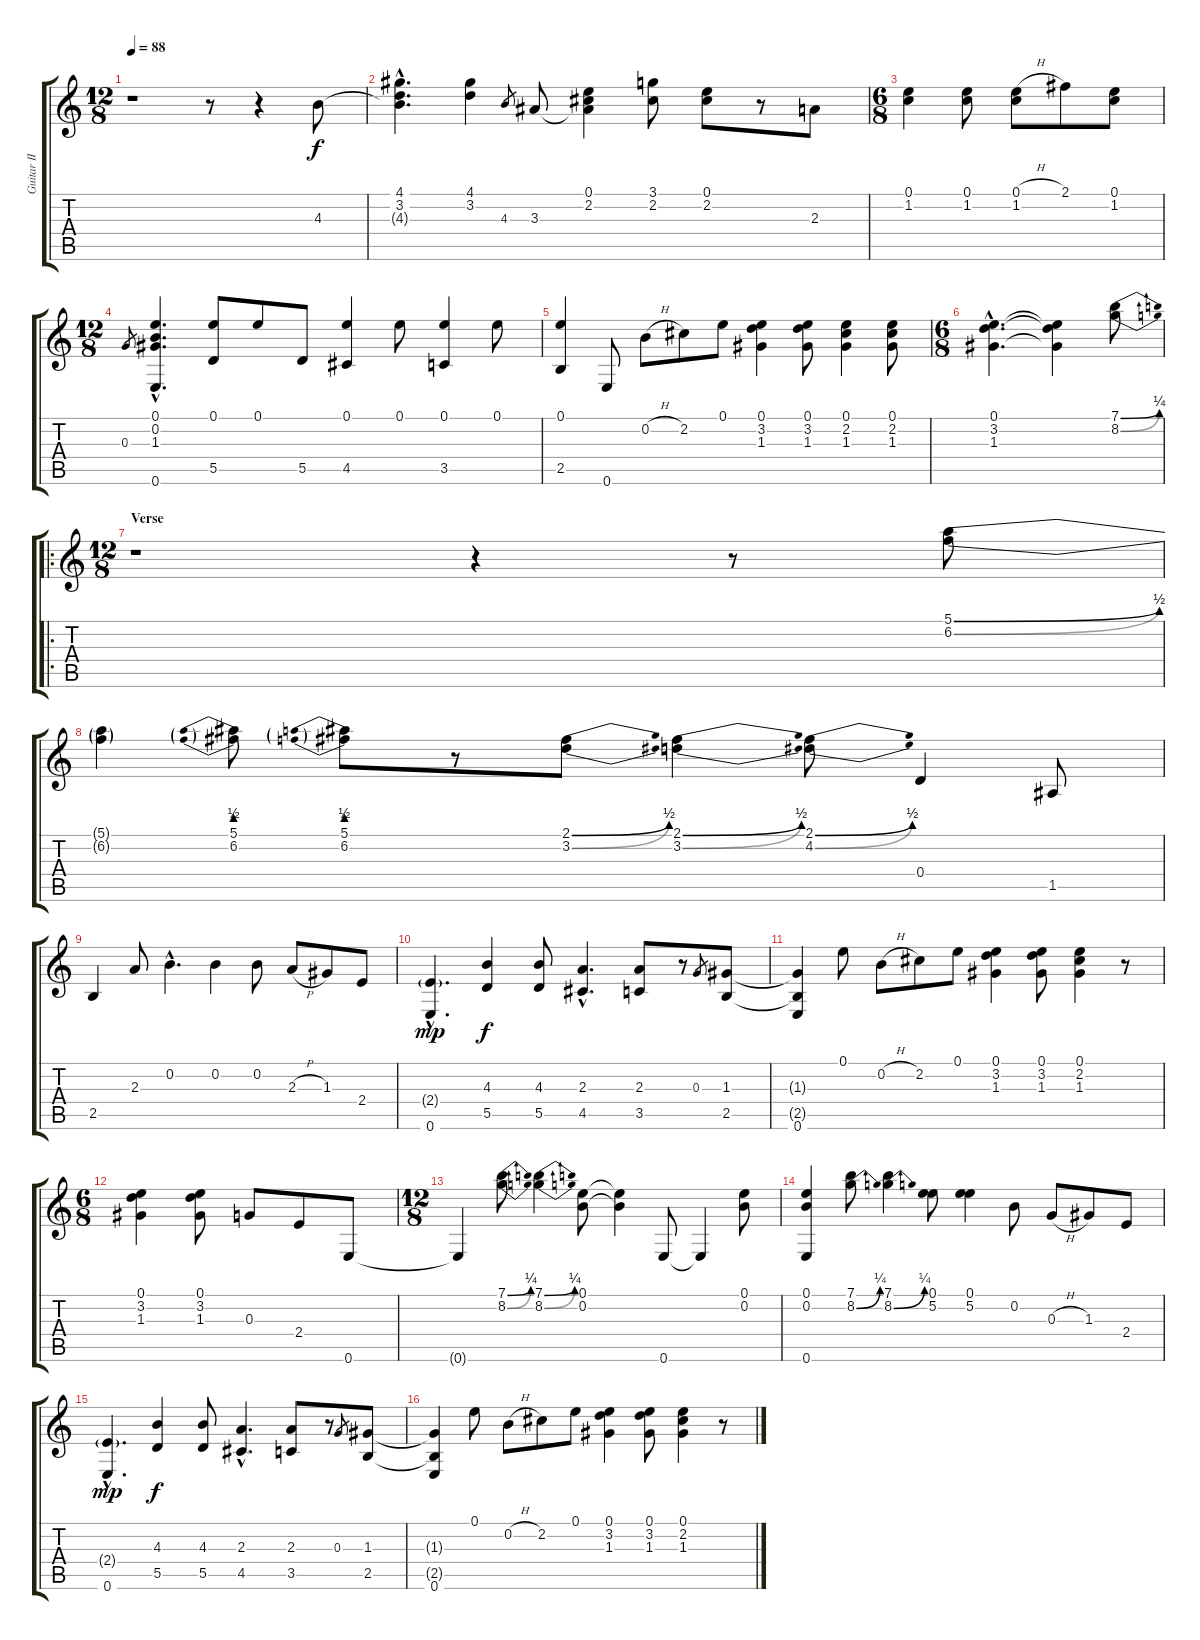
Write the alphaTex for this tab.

\track ("Guitar II" "Guitar II") {instrument distortionguitar}
\staff {score tabs}
\tuning (E4 B3 G3 D3 A2 E2) {hide}
\ts (12 8)
\tempo 88
\clef g2
\ks c
r.1{dy f instrument distortionguitar} r.8 r.4 4.3.8 |
(4.1{hac} 3.2{hac} 4.3{hac t}).4{d} (4.1 3.2).4 4.3.8{gr} 3.3.8 (0.1 2.2 3.3{t}).4 (3.1 2.2).8 (0.1 2.2).8 r.8 2.3.8 |
\ts (6 8)
(0.1 1.2).4 (0.1 1.2).8 (0.1{h} 1.2).8 2.1.8 (0.1 1.2).8 |
\ts (12 8)
0.3.8{gr} (0.1{hac} 0.2{hac} 1.3{hac} 0.6{hac}).4{d} (0.1 5.5).8 0.1.8 5.5.8 (0.1 4.5).4 0.1.8 (0.1 3.5).4 0.1.8 |
(0.1 2.5).4 0.6.8 0.2{h}.8 2.2.8 0.1.8 (0.1 3.2 1.3).4 (0.1 3.2 1.3).8 (0.1 2.2 1.3).4 (0.1 2.2 1.3).8 |
\ts (6 8)
(0.1{hac} 3.2{hac} 1.3{hac}).4{d} (0.1{t} 3.2{t} 1.3{t}).4 (7.1{be (bend 0 0 60 1)} 8.2{be (bend 0 0 60 1)}).8 |
\ro
\ts (12 8)
\section ("" "Verse")
r.1 r.4 r.8 (5.1{be (bend 0 0 60 2)} 6.2{be (bend 0 0 60 2)}).8 |
(5.1{t} 6.2{t}).4 (5.1{be (prebend 0 2 60 2)} 6.2{be (prebend 0 2 60 2)}).8 (5.1{be (prebend 0 2 60 2)} 6.2{be (prebend 0 2 60 2)}).8 r.8 (2.1{be (bend 0 0 60 2)} 3.2{be (bend 0 0 60 2)}).8 (2.1{be (bend 0 0 60 2)} 3.2{be (bend 0 0 60 2)}).4 (2.1{be (bend 0 0 60 2)} 4.2{be (bend 0 0 60 2)}).8 0.4.4 1.5.8 |
2.5.4 2.3.8 0.2{hac}.4{d} 0.2.4 0.2.8 2.3{h}.8 1.3.8 2.4.8 |
(2.4{g hac} 0.6{hac}).4{d dy mp} (4.3 5.5).4{dy f} (4.3 5.5).8 (2.3{hac} 4.5{hac}).4{d} (2.3 3.5).8 r.8 0.3.8{gr} (1.3 2.5).8 |
(1.3{t} 2.5{t} 0.6).4 0.1.8 0.2{h}.8 2.2.8 0.1.8 (0.1 3.2 1.3).4 (0.1 3.2 1.3).8 (0.1 2.2 1.3).4 r.8 |
\ts (6 8)
(0.1 3.2 1.3).4 (0.1 3.2 1.3).8 0.3.8 2.4.8 0.6.8 |
\ts (12 8)
0.6{t}.4 (7.1{be (bend 0 0 60 1)} 8.2{be (bend 0 0 60 1)}).8 (7.1{be (bend 0 0 60 1)} 8.2{be (bend 0 0 60 1)}).4 (0.1 0.2).8 (0.1{t} 0.2{t}).4 0.6.8 0.6{t}.4 (0.1 0.2).8 |
(0.1 0.2 0.6).4 (7.1 8.2{be (bend 0 0 60 1)}).8 (7.1 8.2{be (bend 0 0 60 1)}).4 (0.1 5.2).8 (0.1 5.2).4 0.2.8 0.3{h}.8 1.3.8 2.4.8 |
(2.4{g hac} 0.6{hac}).4{d dy mp} (4.3 5.5).4{dy f} (4.3 5.5).8 (2.3{hac} 4.5{hac}).4{d} (2.3 3.5).8 r.8 0.3.8{gr} (1.3 2.5).8 |
(1.3{t} 2.5{t} 0.6).4 0.1.8 0.2{h}.8 2.2.8 0.1.8 (0.1 3.2 1.3).4 (0.1 3.2 1.3).8 (0.1 2.2 1.3).4 r.8
